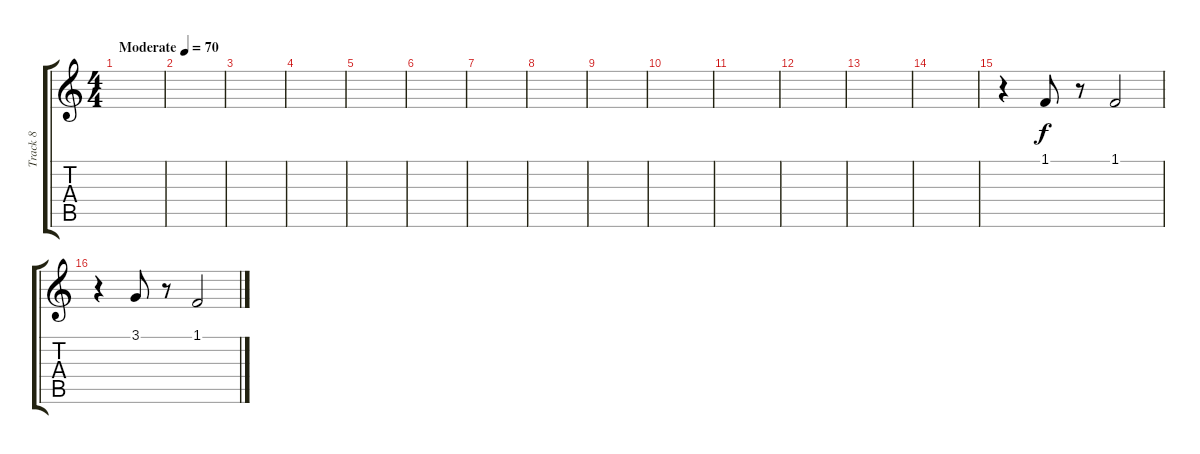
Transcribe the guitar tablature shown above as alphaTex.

\track ("Track 8" "Track 8") {instrument bassoon}
\staff {score tabs}
\tuning (E4 B3 G3 D3 A2 E2) {hide}
\ts (4 4)
\tempo (70 "Moderate")
\clef g2
\ks c
|
|
|
|
|
|
|
|
|
|
|
|
|
|
r.4 1.1.8 r.8 1.1.2 |
r.4 3.1.8 r.8 1.1.2
